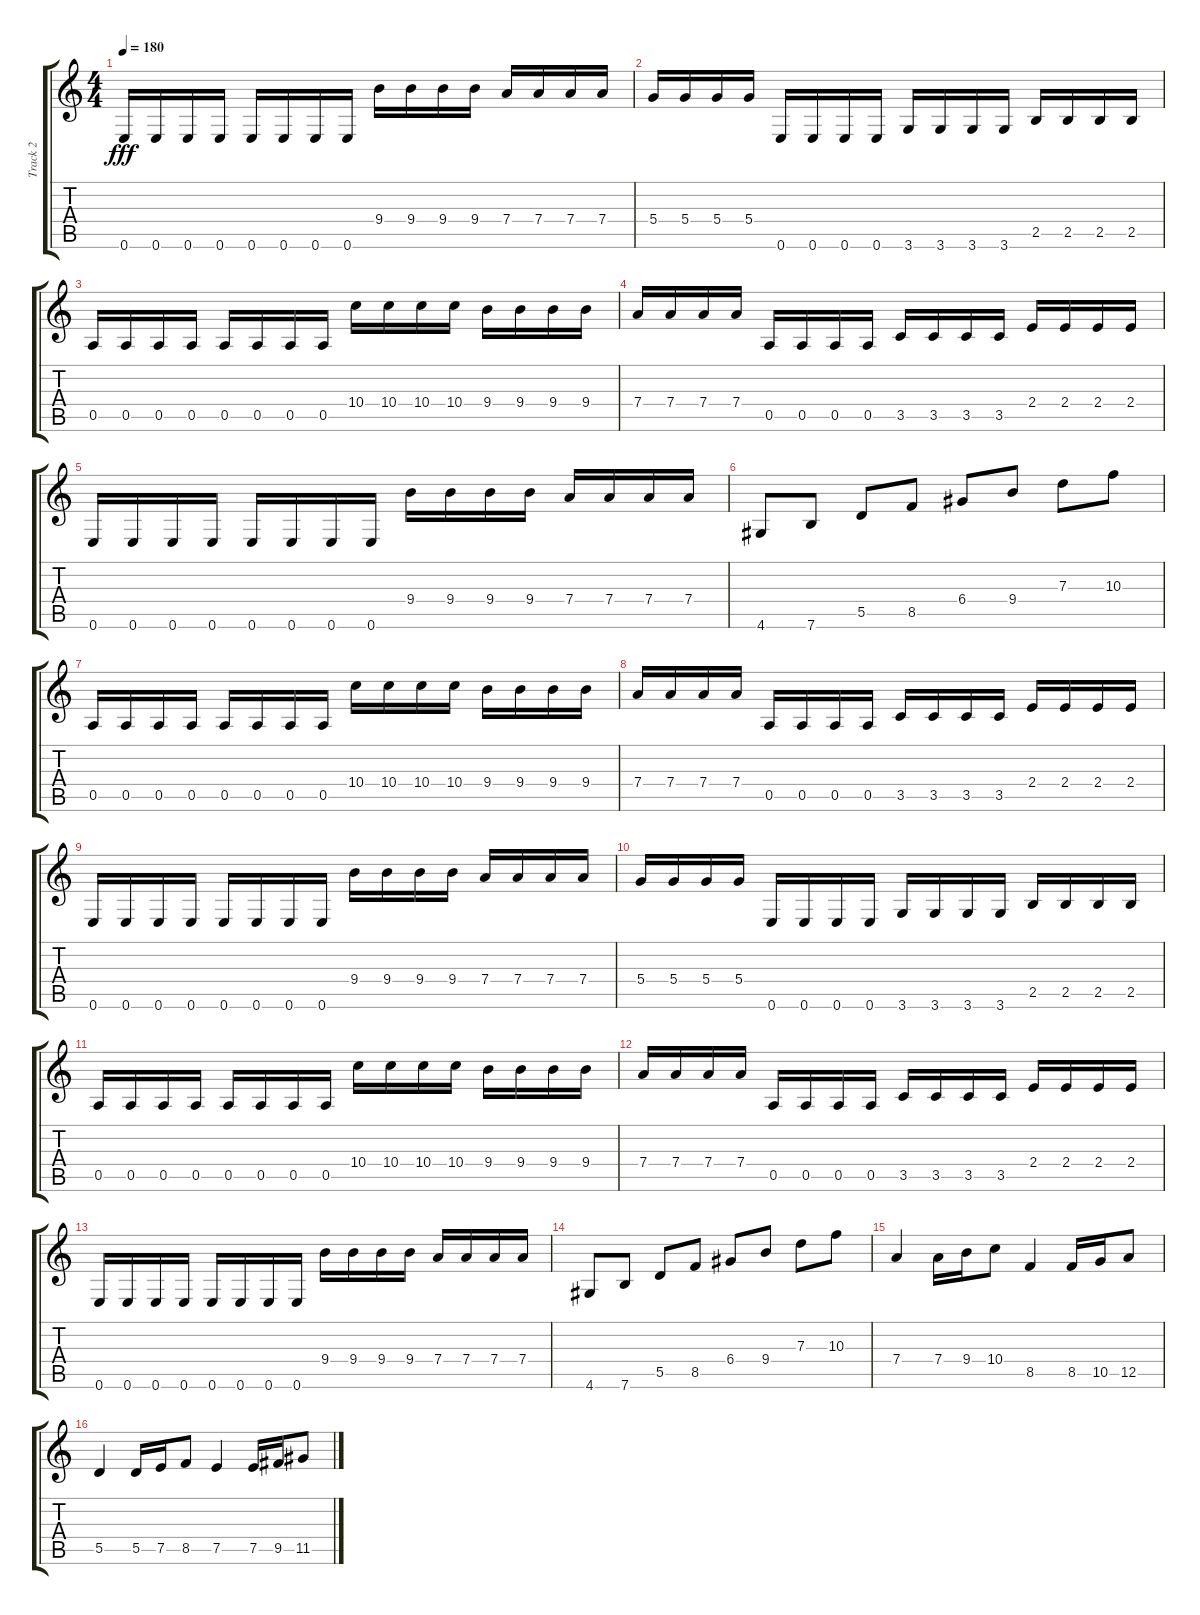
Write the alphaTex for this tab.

\track ("Track 2" "Track 2") {instrument distortionguitar}
\staff {score tabs}
\tuning (E4 B3 G3 D3 A2 E2) {hide}
\ts (4 4)
\tempo 180
\clef g2
\ks c
0.6.16{dy fff} 0.6.16 0.6.16 0.6.16 0.6.16 0.6.16 0.6.16 0.6.16 9.4.16 9.4.16 9.4.16 9.4.16 7.4.16 7.4.16 7.4.16 7.4.16 |
5.4.16 5.4.16 5.4.16 5.4.16 0.6.16 0.6.16 0.6.16 0.6.16 3.6.16 3.6.16 3.6.16 3.6.16 2.5.16 2.5.16 2.5.16 2.5.16 |
0.5.16 0.5.16 0.5.16 0.5.16 0.5.16 0.5.16 0.5.16 0.5.16 10.4.16 10.4.16 10.4.16 10.4.16 9.4.16 9.4.16 9.4.16 9.4.16 |
7.4.16 7.4.16 7.4.16 7.4.16 0.5.16 0.5.16 0.5.16 0.5.16 3.5.16 3.5.16 3.5.16 3.5.16 2.4.16 2.4.16 2.4.16 2.4.16 |
0.6.16 0.6.16 0.6.16 0.6.16 0.6.16 0.6.16 0.6.16 0.6.16 9.4.16 9.4.16 9.4.16 9.4.16 7.4.16 7.4.16 7.4.16 7.4.16 |
4.6.8 7.6.8 5.5.8 8.5.8 6.4.8 9.4.8 7.3.8 10.3.8 |
0.5.16 0.5.16 0.5.16 0.5.16 0.5.16 0.5.16 0.5.16 0.5.16 10.4.16 10.4.16 10.4.16 10.4.16 9.4.16 9.4.16 9.4.16 9.4.16 |
7.4.16 7.4.16 7.4.16 7.4.16 0.5.16 0.5.16 0.5.16 0.5.16 3.5.16 3.5.16 3.5.16 3.5.16 2.4.16 2.4.16 2.4.16 2.4.16 |
0.6.16 0.6.16 0.6.16 0.6.16 0.6.16 0.6.16 0.6.16 0.6.16 9.4.16 9.4.16 9.4.16 9.4.16 7.4.16 7.4.16 7.4.16 7.4.16 |
5.4.16 5.4.16 5.4.16 5.4.16 0.6.16 0.6.16 0.6.16 0.6.16 3.6.16 3.6.16 3.6.16 3.6.16 2.5.16 2.5.16 2.5.16 2.5.16 |
0.5.16 0.5.16 0.5.16 0.5.16 0.5.16 0.5.16 0.5.16 0.5.16 10.4.16 10.4.16 10.4.16 10.4.16 9.4.16 9.4.16 9.4.16 9.4.16 |
7.4.16 7.4.16 7.4.16 7.4.16 0.5.16 0.5.16 0.5.16 0.5.16 3.5.16 3.5.16 3.5.16 3.5.16 2.4.16 2.4.16 2.4.16 2.4.16 |
0.6.16 0.6.16 0.6.16 0.6.16 0.6.16 0.6.16 0.6.16 0.6.16 9.4.16 9.4.16 9.4.16 9.4.16 7.4.16 7.4.16 7.4.16 7.4.16 |
4.6.8 7.6.8 5.5.8 8.5.8 6.4.8 9.4.8 7.3.8 10.3.8 |
7.4.4 7.4.16 9.4.16 10.4.8 8.5.4 8.5.16 10.5.16 12.5.8 |
5.5.4 5.5.16 7.5.16 8.5.8 7.5.4 7.5.16 9.5.16 11.5.8
